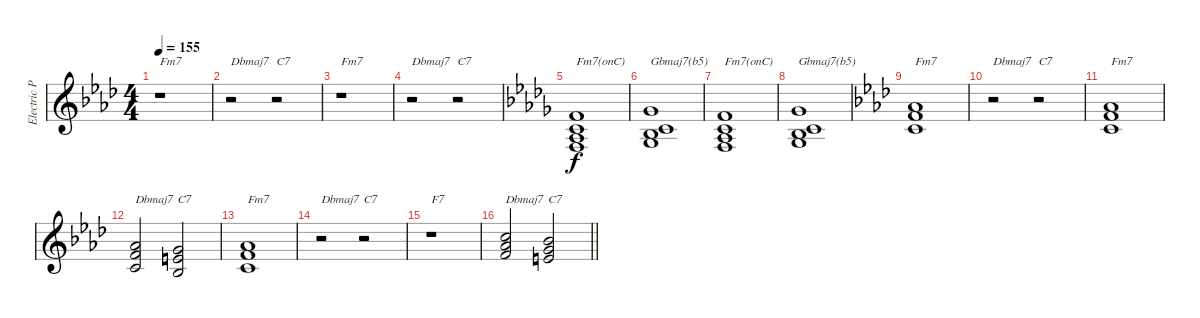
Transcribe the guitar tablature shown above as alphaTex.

\track ("Electric Piano (Staff 1)" "Electric P") {instrument electricgrandpiano}
\staff {score}
\tuning (E4 B3 G3 D3 A2 E2 B1) {hide}
\ts (4 4)
\tempo 155
\clef g2
\ks ab
r.1{txt "Fm7" dy f} |
r.2{txt "Dbmaj7"} r.2{txt "C7"} |
r.1{txt "Fm7"} |
r.2{txt "Dbmaj7"} r.2{txt "C7"} |
\ks db
(1.1 1.2 1.3 3.4).1{txt "Fm7(onC)"} |
(2.1 1.2 3.3 4.4).1{txt "Gbmaj7(b5)"} |
(1.1 1.2 1.3 3.4).1{txt "Fm7(onC)"} |
(2.1 1.2 3.3 4.4).1{txt "Gbmaj7(b5)"} |
\ks ab
(1.1 1.2 13.3).1{txt "Fm7"} |
r.2{txt "Dbmaj7"} r.2{txt "C7"} |
(1.1 1.2 13.3).1{txt "Fm7"} |
(1.1 1.2 13.3).2{txt "Dbmaj7"} (0.1 8.2 3.3).2{txt "C7"} |
(1.1 1.2 13.3).1{txt "Fm7"} |
r.2{txt "Dbmaj7"} r.2{txt "C7"} |
r.1{txt "F7"} |
\barLineRight lightlight
(1.1 9.2 17.3).2{txt "Dbmaj7"} (0.1 8.2 15.3).2{txt "C7"}
